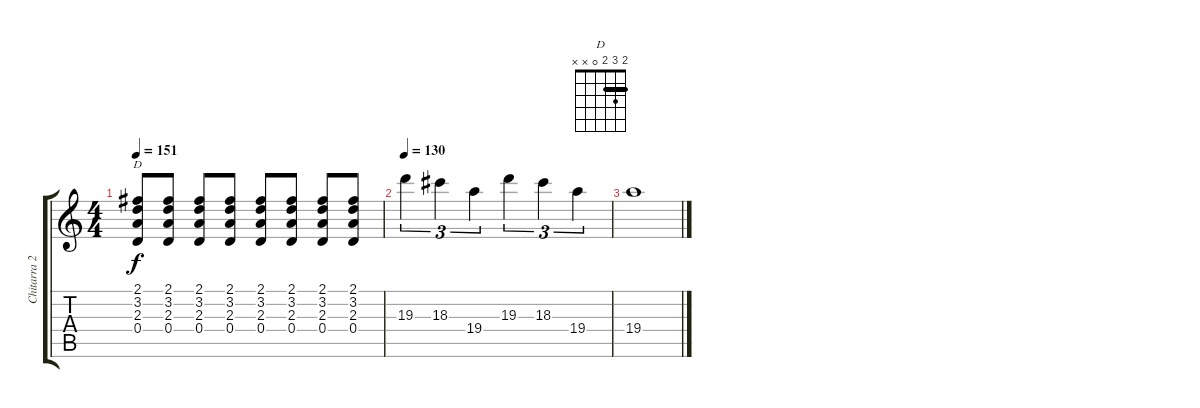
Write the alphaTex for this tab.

\track ("Chitarra 2" "Chitarra 2") {instrument distortionguitar}
\staff {score tabs}
\tuning (E4 B3 G3 D3 A2 E2) {hide}
\chord ("D" 2 3 2 0 x x) {barre 2}
\ts (4 4)
\tempo 151
\clef g2
\ks c
(2.1 3.2 2.3 0.4).8{ch "D" dy f} (2.1 3.2 2.3 0.4).8 (2.1 3.2 2.3 0.4).8 (2.1 3.2 2.3 0.4).8 (2.1 3.2 2.3 0.4).8 (2.1 3.2 2.3 0.4).8 (2.1 3.2 2.3 0.4).8 (2.1 3.2 2.3 0.4).8 |
\tempo 130
19.3.4{tu (3 2)} 18.3.4{tu (3 2)} 19.4.4{tu (3 2)} 19.3.4{tu (3 2)} 18.3.4{tu (3 2)} 19.4.4{tu (3 2)} |
19.4.1
